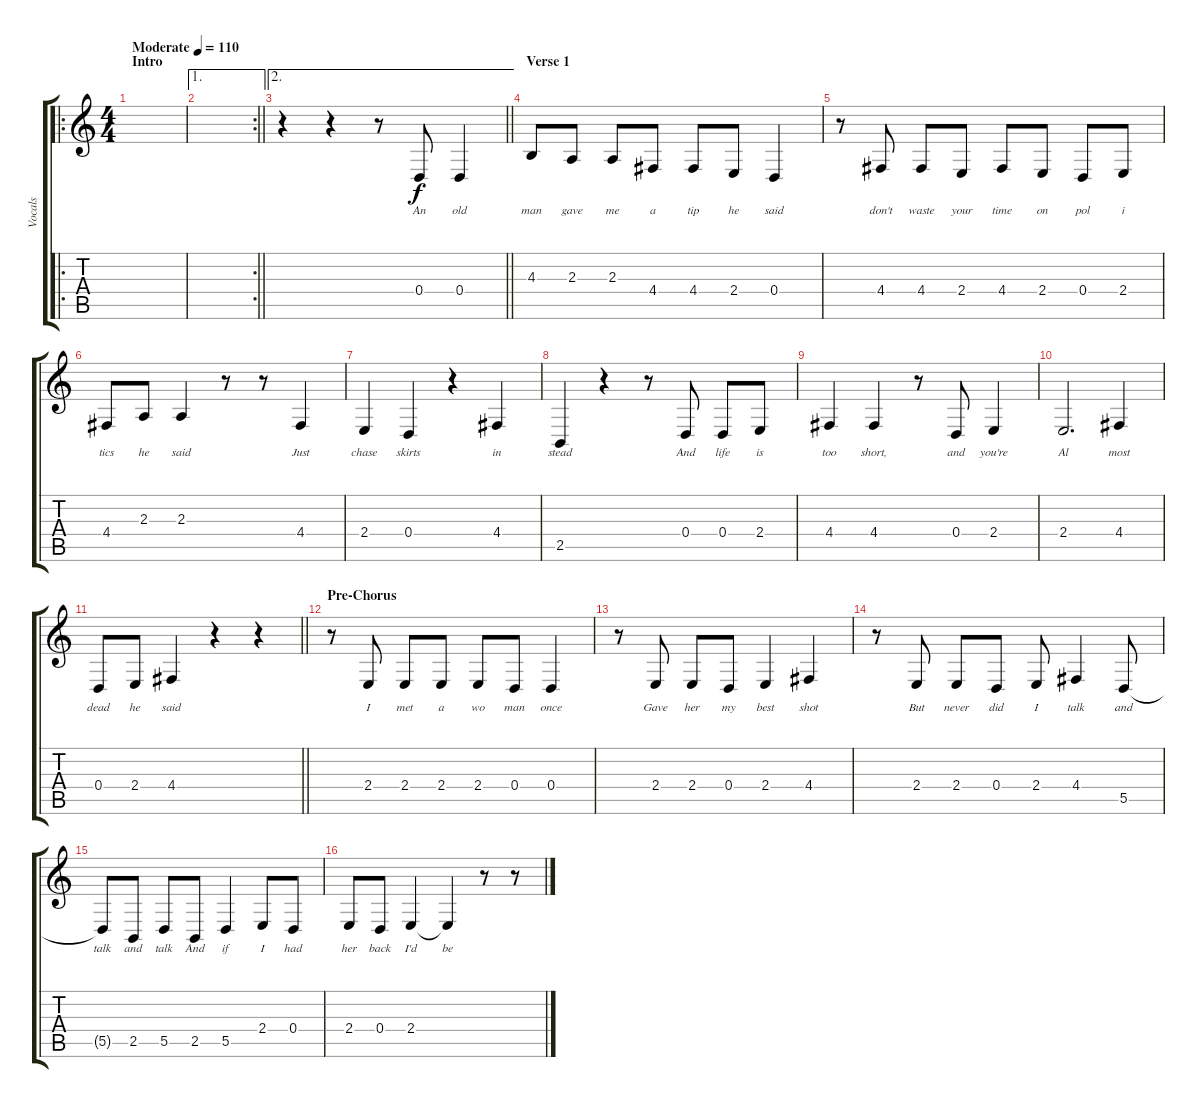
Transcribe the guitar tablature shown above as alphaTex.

\track ("Vocals" "Vocals") {instrument clarinet}
\staff {score tabs}
\tuning (E4 B3 G3 D3 A2 E2) {hide}
\ro
\ts (4 4)
\section ("" "Intro")
\tempo (110 "Moderate")
\clef g2
\ks c
|
\ae 1
\rc 2
\barLineRight lightlight
|
\ae 2
\barLineRight lightlight
r.4 r.4 r.8 0.4.8{lyrics (0 "An") lyrics (1 "") lyrics (2 "") lyrics (3 "") lyrics (4 "")} 0.4.4{lyrics (0 "old") lyrics (1 "") lyrics (2 "") lyrics (3 "") lyrics (4 "")} |
\section ("" "Verse 1")
4.3.8{lyrics (0 "man") lyrics (1 "") lyrics (2 "") lyrics (3 "") lyrics (4 "")} 2.3.8{lyrics (0 "gave") lyrics (1 "") lyrics (2 "") lyrics (3 "") lyrics (4 "")} 2.3.8{lyrics (0 "me") lyrics (1 "") lyrics (2 "") lyrics (3 "") lyrics (4 "")} 4.4.8{lyrics (0 "a") lyrics (1 "") lyrics (2 "") lyrics (3 "") lyrics (4 "")} 4.4.8{lyrics (0 "tip") lyrics (1 "") lyrics (2 "") lyrics (3 "") lyrics (4 "")} 2.4.8{lyrics (0 "he") lyrics (1 "") lyrics (2 "") lyrics (3 "") lyrics (4 "")} 0.4.4{lyrics (0 "said") lyrics (1 "") lyrics (2 "") lyrics (3 "") lyrics (4 "")} |
r.8 4.4.8{lyrics (0 "don't") lyrics (1 "") lyrics (2 "") lyrics (3 "") lyrics (4 "")} 4.4.8{lyrics (0 "waste") lyrics (1 "") lyrics (2 "") lyrics (3 "") lyrics (4 "")} 2.4.8{lyrics (0 "your") lyrics (1 "") lyrics (2 "") lyrics (3 "") lyrics (4 "")} 4.4.8{lyrics (0 "time") lyrics (1 "") lyrics (2 "") lyrics (3 "") lyrics (4 "")} 2.4.8{lyrics (0 "on") lyrics (1 "") lyrics (2 "") lyrics (3 "") lyrics (4 "")} 0.4.8{lyrics (0 "pol") lyrics (1 "") lyrics (2 "") lyrics (3 "") lyrics (4 "")} 2.4.8{lyrics (0 "i") lyrics (1 "") lyrics (2 "") lyrics (3 "") lyrics (4 "")} |
4.4.8{lyrics (0 "tics") lyrics (1 "") lyrics (2 "") lyrics (3 "") lyrics (4 "")} 2.3.8{lyrics (0 "he") lyrics (1 "") lyrics (2 "") lyrics (3 "") lyrics (4 "")} 2.3.4{lyrics (0 "said") lyrics (1 "") lyrics (2 "") lyrics (3 "") lyrics (4 "")} r.8 r.8 4.4.4{lyrics (0 "Just") lyrics (1 "") lyrics (2 "") lyrics (3 "") lyrics (4 "")} |
2.4.4{lyrics (0 "chase") lyrics (1 "") lyrics (2 "") lyrics (3 "") lyrics (4 "")} 0.4.4{lyrics (0 "skirts") lyrics (1 "") lyrics (2 "") lyrics (3 "") lyrics (4 "")} r.4 4.4.4{lyrics (0 "in") lyrics (1 "") lyrics (2 "") lyrics (3 "") lyrics (4 "")} |
2.5.4{lyrics (0 "stead") lyrics (1 "") lyrics (2 "") lyrics (3 "") lyrics (4 "")} r.4 r.8 0.4.8{lyrics (0 "And") lyrics (1 "") lyrics (2 "") lyrics (3 "") lyrics (4 "")} 0.4.8{lyrics (0 "life") lyrics (1 "") lyrics (2 "") lyrics (3 "") lyrics (4 "")} 2.4.8{lyrics (0 "is") lyrics (1 "") lyrics (2 "") lyrics (3 "") lyrics (4 "")} |
4.4.4{lyrics (0 "too") lyrics (1 "") lyrics (2 "") lyrics (3 "") lyrics (4 "")} 4.4.4{lyrics (0 "short,") lyrics (1 "") lyrics (2 "") lyrics (3 "") lyrics (4 "")} r.8 0.4.8{lyrics (0 "and") lyrics (1 "") lyrics (2 "") lyrics (3 "") lyrics (4 "")} 2.4.4{lyrics (0 "you're") lyrics (1 "") lyrics (2 "") lyrics (3 "") lyrics (4 "")} |
2.4.2{d lyrics (0 "Al") lyrics (1 "") lyrics (2 "") lyrics (3 "") lyrics (4 "")} 4.4.4{lyrics (0 "most") lyrics (1 "") lyrics (2 "") lyrics (3 "") lyrics (4 "")} |
\barLineRight lightlight
0.4.8{lyrics (0 "dead") lyrics (1 "") lyrics (2 "") lyrics (3 "") lyrics (4 "")} 2.4.8{lyrics (0 "he") lyrics (1 "") lyrics (2 "") lyrics (3 "") lyrics (4 "")} 4.4.4{lyrics (0 "said") lyrics (1 "") lyrics (2 "") lyrics (3 "") lyrics (4 "")} r.4 r.4 |
\section ("" "Pre-Chorus")
r.8 2.4.8{lyrics (0 "I") lyrics (1 "") lyrics (2 "") lyrics (3 "") lyrics (4 "")} 2.4.8{lyrics (0 "met") lyrics (1 "") lyrics (2 "") lyrics (3 "") lyrics (4 "")} 2.4.8{lyrics (0 "a") lyrics (1 "") lyrics (2 "") lyrics (3 "") lyrics (4 "")} 2.4.8{lyrics (0 "wo") lyrics (1 "") lyrics (2 "") lyrics (3 "") lyrics (4 "")} 0.4.8{lyrics (0 "man") lyrics (1 "") lyrics (2 "") lyrics (3 "") lyrics (4 "")} 0.4.4{lyrics (0 "once") lyrics (1 "") lyrics (2 "") lyrics (3 "") lyrics (4 "")} |
r.8 2.4.8{lyrics (0 "Gave") lyrics (1 "") lyrics (2 "") lyrics (3 "") lyrics (4 "")} 2.4.8{lyrics (0 "her") lyrics (1 "") lyrics (2 "") lyrics (3 "") lyrics (4 "")} 0.4.8{lyrics (0 "my") lyrics (1 "") lyrics (2 "") lyrics (3 "") lyrics (4 "")} 2.4.4{lyrics (0 "best") lyrics (1 "") lyrics (2 "") lyrics (3 "") lyrics (4 "")} 4.4.4{lyrics (0 "shot") lyrics (1 "") lyrics (2 "") lyrics (3 "") lyrics (4 "")} |
r.8 2.4.8{lyrics (0 "But") lyrics (1 "") lyrics (2 "") lyrics (3 "") lyrics (4 "")} 2.4.8{lyrics (0 "never") lyrics (1 "") lyrics (2 "") lyrics (3 "") lyrics (4 "")} 0.4.8{lyrics (0 "did") lyrics (1 "") lyrics (2 "") lyrics (3 "") lyrics (4 "")} 2.4.8{lyrics (0 "I") lyrics (1 "") lyrics (2 "") lyrics (3 "") lyrics (4 "")} 4.4.4{lyrics (0 "talk") lyrics (1 "") lyrics (2 "") lyrics (3 "") lyrics (4 "")} 5.5.8{lyrics (0 "and") lyrics (1 "") lyrics (2 "") lyrics (3 "") lyrics (4 "")} |
5.5{t}.8{lyrics (0 "talk") lyrics (1 "") lyrics (2 "") lyrics (3 "") lyrics (4 "")} 2.5.8{lyrics (0 "and") lyrics (1 "") lyrics (2 "") lyrics (3 "") lyrics (4 "")} 5.5.8{lyrics (0 "talk") lyrics (1 "") lyrics (2 "") lyrics (3 "") lyrics (4 "")} 2.5.8{lyrics (0 "And") lyrics (1 "") lyrics (2 "") lyrics (3 "") lyrics (4 "")} 5.5.4{lyrics (0 "if") lyrics (1 "") lyrics (2 "") lyrics (3 "") lyrics (4 "")} 2.4.8{lyrics (0 "I") lyrics (1 "") lyrics (2 "") lyrics (3 "") lyrics (4 "")} 0.4.8{lyrics (0 "had") lyrics (1 "") lyrics (2 "") lyrics (3 "") lyrics (4 "")} |
2.4.8{lyrics (0 "her") lyrics (1 "") lyrics (2 "") lyrics (3 "") lyrics (4 "")} 0.4.8{lyrics (0 "back") lyrics (1 "") lyrics (2 "") lyrics (3 "") lyrics (4 "")} 2.4.4{lyrics (0 "I'd") lyrics (1 "") lyrics (2 "") lyrics (3 "") lyrics (4 "")} 2.4{t}.4{lyrics (0 "be") lyrics (1 "") lyrics (2 "") lyrics (3 "") lyrics (4 "")} r.8 r.8
